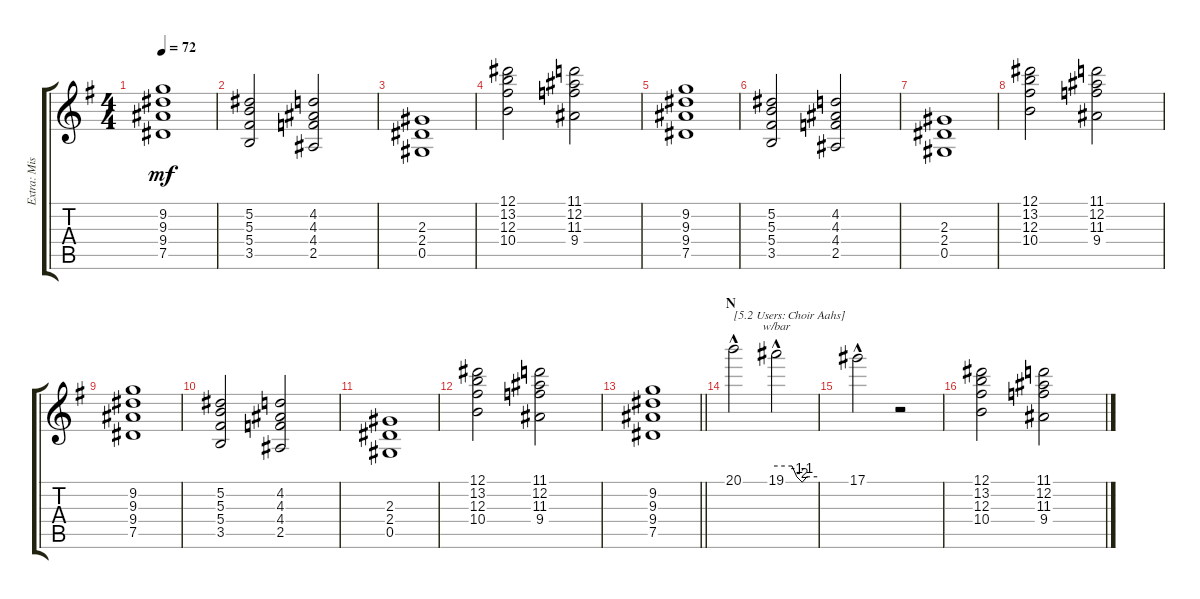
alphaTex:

\track ("Extra: Misc" "Extra: Mis") {instrument contrabass}
\staff {score tabs}
\tuning (Eb4 Bb3 Gb3 Db3 Ab2 Eb2) {hide}
\ts (4 4)
\tempo 72
\clef g2
\ks g
(9.2 9.3 9.4 7.5).1{dy mf} |
(5.2 5.3 5.4 3.5).2 (4.2 4.3 4.4 2.5).2 |
(2.3 2.4 0.5).1 |
(12.1 13.2 12.3 10.4).2 (11.1 12.2 11.3 9.4).2 |
(9.2 9.3 9.4 7.5).1 |
(5.2 5.3 5.4 3.5).2 (4.2 4.3 4.4 2.5).2 |
(2.3 2.4 0.5).1 |
(12.1 13.2 12.3 10.4).2 (11.1 12.2 11.3 9.4).2 |
(9.2 9.3 9.4 7.5).1 |
(5.2 5.3 5.4 3.5).2 (4.2 4.3 4.4 2.5).2 |
(2.3 2.4 0.5).1 |
(12.1 13.2 12.3 10.4).2 (11.1 12.2 11.3 9.4).2 |
\barLineRight lightlight
(9.2 9.3 9.4 7.5).1 |
\section ("" "N")
20.1{hac}.2{txt "[5.2 Users: Choir Aahs]" volume 13 instrument choiraahs} 19.1{hac}.2{tbe (custom default 0 0 23 0 30 -4 38 -8 45 -4 60 -4)} |
17.1{hac}.2 r.2 |
(12.1 13.2 12.3 10.4).2 (11.1 12.2 11.3 9.4).2
